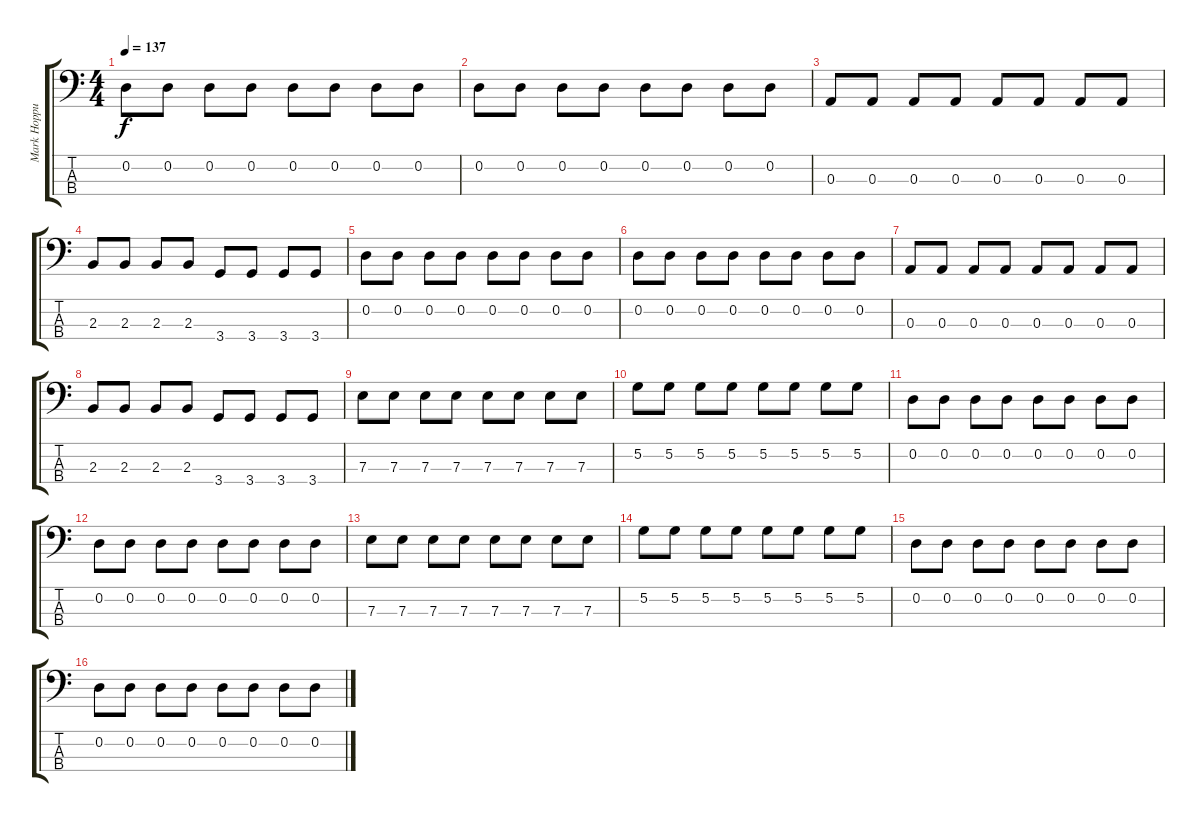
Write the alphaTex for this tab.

\track ("Mark Hoppus" "Mark Hoppu") {instrument electricbasspick}
\staff {score tabs}
\tuning (G2 D2 A1 E1) {hide}
\ts (4 4)
\tempo 137
\clef f4
\ks c
0.2.8{dy f} 0.2.8 0.2.8 0.2.8 0.2.8 0.2.8 0.2.8 0.2.8 |
0.2.8 0.2.8 0.2.8 0.2.8 0.2.8 0.2.8 0.2.8 0.2.8 |
0.3.8 0.3.8 0.3.8 0.3.8 0.3.8 0.3.8 0.3.8 0.3.8 |
2.3.8 2.3.8 2.3.8 2.3.8 3.4.8 3.4.8 3.4.8 3.4.8 |
0.2.8 0.2.8 0.2.8 0.2.8 0.2.8 0.2.8 0.2.8 0.2.8 |
0.2.8 0.2.8 0.2.8 0.2.8 0.2.8 0.2.8 0.2.8 0.2.8 |
0.3.8 0.3.8 0.3.8 0.3.8 0.3.8 0.3.8 0.3.8 0.3.8 |
2.3.8 2.3.8 2.3.8 2.3.8 3.4.8 3.4.8 3.4.8 3.4.8 |
7.3.8 7.3.8 7.3.8 7.3.8 7.3.8 7.3.8 7.3.8 7.3.8 |
5.2.8 5.2.8 5.2.8 5.2.8 5.2.8 5.2.8 5.2.8 5.2.8 |
0.2.8 0.2.8 0.2.8 0.2.8 0.2.8 0.2.8 0.2.8 0.2.8 |
0.2.8 0.2.8 0.2.8 0.2.8 0.2.8 0.2.8 0.2.8 0.2.8 |
7.3.8 7.3.8 7.3.8 7.3.8 7.3.8 7.3.8 7.3.8 7.3.8 |
5.2.8 5.2.8 5.2.8 5.2.8 5.2.8 5.2.8 5.2.8 5.2.8 |
0.2.8 0.2.8 0.2.8 0.2.8 0.2.8 0.2.8 0.2.8 0.2.8 |
0.2.8 0.2.8 0.2.8 0.2.8 0.2.8 0.2.8 0.2.8 0.2.8
